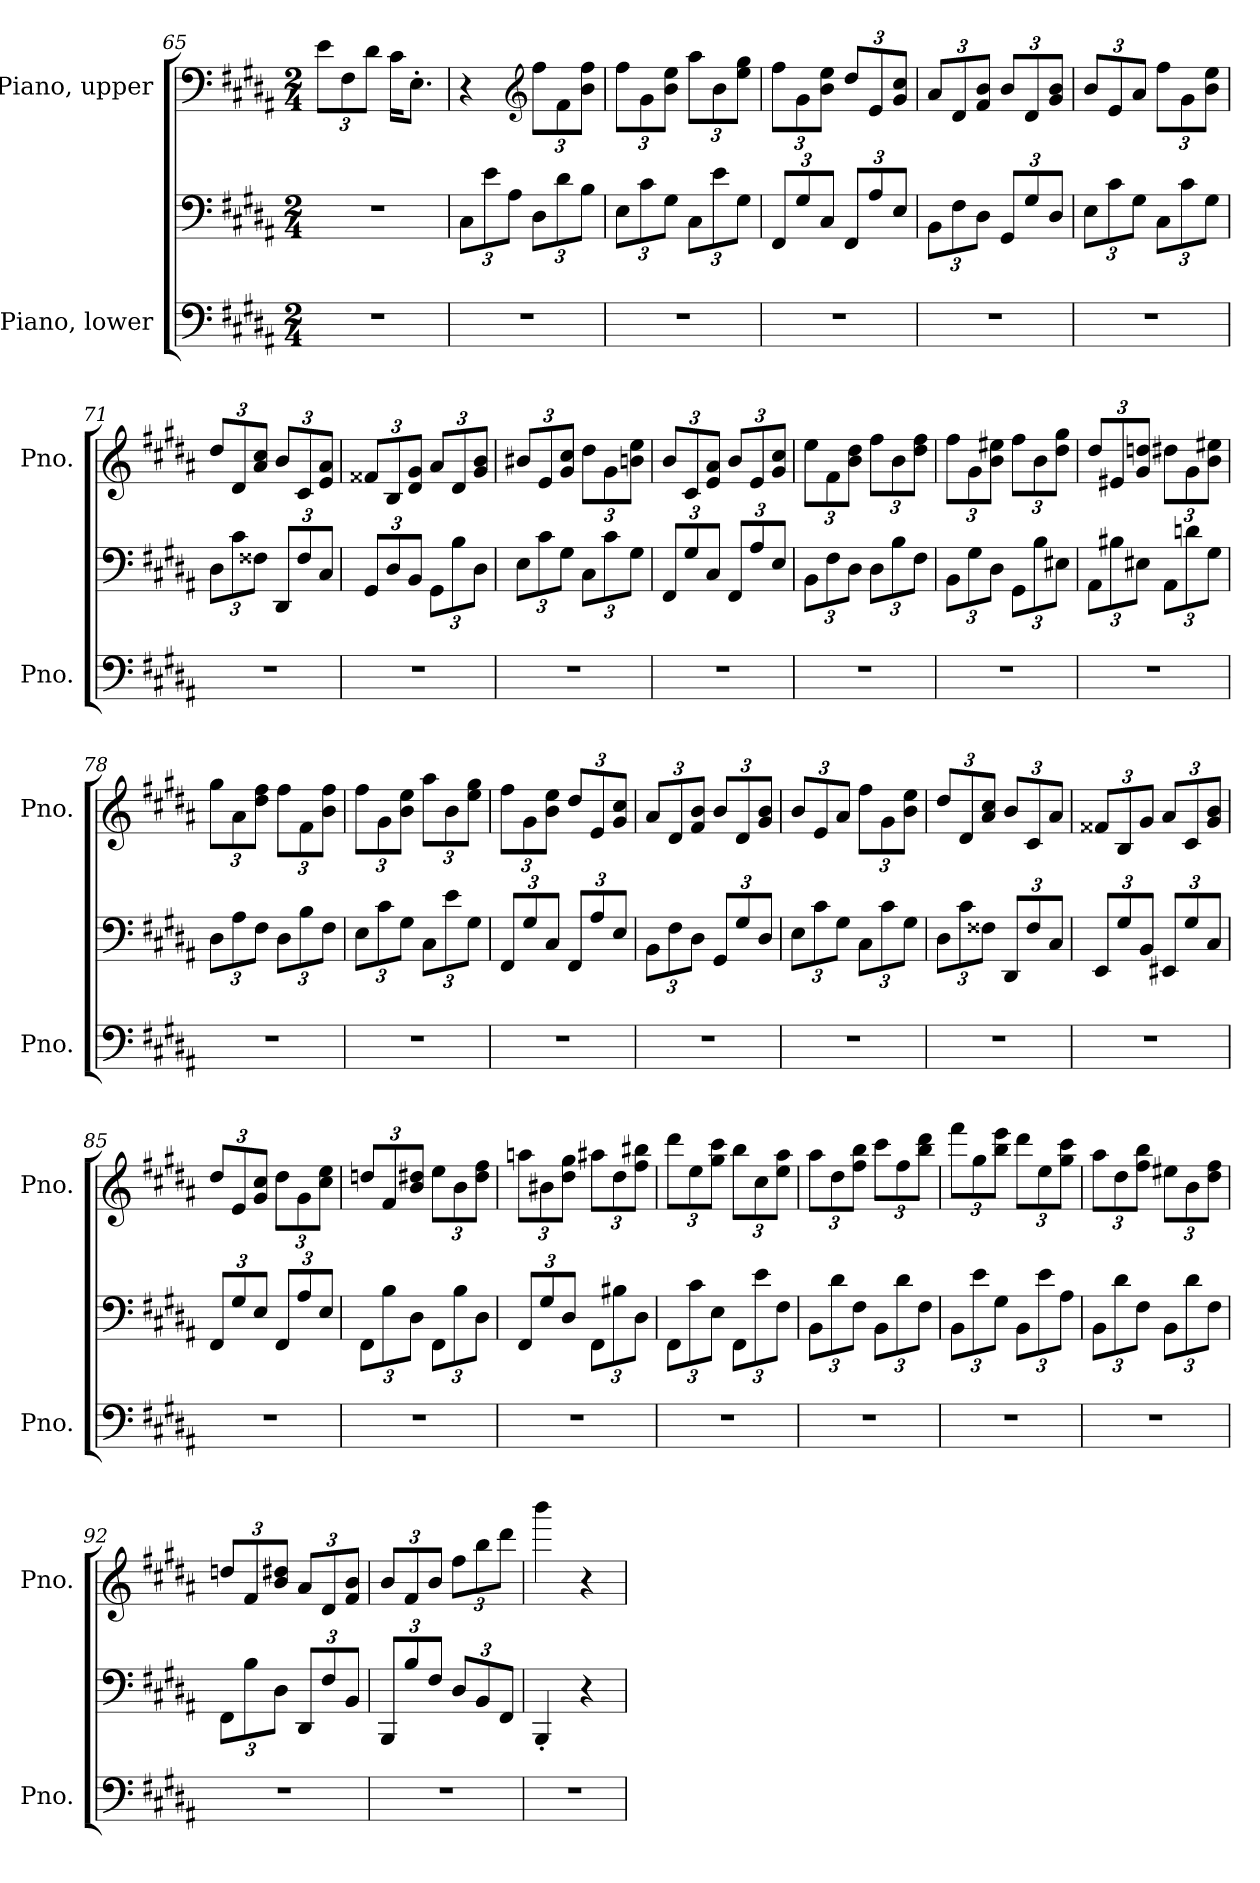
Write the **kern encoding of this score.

**kern	**kern	**kern
*part2	*part2	*part1
*staff3	*staff2	*staff1
*I"Piano, lower	*	*I"Piano, upper
*I'Pno.	*	*I'Pno.
*clefF4	*clefF4	*clefF4
*k[f#c#g#d#a#]	*k[f#c#g#d#a#]	*k[f#c#g#d#a#]
*M2/4	*M2/4	*M2/4
*	*	*Xbrackettup
=65	=65	=65
2r	2r	12e\L
.	.	12F#\
.	.	12d#\J
.	.	16c#\KL
.	.	8.E'\J
=66	=66	=66
*	*Xbrackettup	*
2r	12C#\L	4r
.	12e\	.
.	12A#\J	.
*	*	*clefG2
.	12D#\L	12ff#\L
.	12d#\	12f#\
.	12B\J	12b\ 12ff#\J
=67	=67	=67
2r	12E\L	12ff#\L
.	12c#\	12g#\
.	12G#\J	12b\ 12ee\J
.	12C#\L	12aa#\L
.	12e\	12b\
.	12G#\J	12ee\ 12gg#\J
=68	=68	=68
2r	12FF#/L	12ff#\L
.	12G#/	12g#\
.	12C#/J	12b\ 12ee\J
.	12FF#/L	12dd#/L
.	12A#/	12e/
.	12E/J	12g#/ 12cc#/J
!!LO:LB:g=z
=69	=69	=69
2r	12BB\L	12a#/L
.	12F#\	12d#/
.	12D#\J	12f#/ 12b/J
.	12GG#/L	12b/L
.	12G#/	12d#/
.	12D#/J	12g#/ 12b/J
=70	=70	=70
2r	12E\L	12b/L
.	12c#\	12e/
.	12G#\J	12a#/J
.	12C#\L	12ff#\L
.	12c#\	12g#\
.	12G#\J	12b\ 12ee\J
=71	=71	=71
2r	12D#\L	12dd#/L
.	12c#\	12d#/
.	12F##X\J	12a#/ 12cc#/J
.	12DD#/L	12b/L
.	12F##/	12c#/
.	12C#/J	12e/ 12a#/J
=72	=72	=72
2r	12GG#/L	12f##X/L
.	12D#/	12B/
.	12BB/J	12d#/ 12g#/J
.	12GG#\L	12a#/L
.	12B\	12d#/
.	12D#\J	12g#/ 12b/J
=73	=73	=73
2r	12E\L	12b#X/L
.	12c#\	12e/
.	12G#\J	12g#/ 12cc#/J
.	12C#\L	12dd#\L
.	12c#\	12g#\
.	12G#\J	12bn\ 12ee\J
!!LO:LB:g=z
=74	=74	=74
2r	12FF#/L	12b/L
.	12G#/	12c#/
.	12C#/J	12e/ 12a#/J
.	12FF#/L	12b/L
.	12A#/	12e/
.	12E/J	12g#/ 12cc#/J
=75	=75	=75
2r	12BB\L	12ee\L
.	12F#\	12f#\
.	12D#\J	12b\ 12dd#\J
.	12D#\L	12ff#\L
.	12B\	12b\
.	12F#\J	12dd#\ 12ff#\J
=76	=76	=76
2r	12BB\L	12ff#\L
.	12G#\	12g#\
.	12D#\J	12b\ 12ee#X\J
.	12GG#\L	12ff#\L
.	12B\	12b\
.	12E#X\J	12dd#\ 12gg#\J
=77	=77	=77
2r	12AA#\L	12dd#/L
.	12B#X\	12e#X/
.	12E#X\J	12g#/ 12ddn/J
.	12AA#\L	12dd#X\L
.	12dn\	12g#\
.	12G#\J	12b\ 12ee#X\J
=78	=78	=78
2r	12D#\L	12gg#\L
.	12A#\	12a#\
.	12F#\J	12dd#\ 12ff#\J
.	12D#\L	12ff#\L
.	12B\	12f#\
.	12F#\J	12b\ 12ff#\J
!!LO:PB:g=z
=79	=79	=79
2r	12E\L	12ff#\L
.	12c#\	12g#\
.	12G#\J	12b\ 12ee\J
.	12C#\L	12aa#\L
.	12e\	12b\
.	12G#\J	12ee\ 12gg#\J
=80	=80	=80
2r	12FF#/L	12ff#\L
.	12G#/	12g#\
.	12C#/J	12b\ 12ee\J
.	12FF#/L	12dd#/L
.	12A#/	12e/
.	12E/J	12g#/ 12cc#/J
=81	=81	=81
2r	12BB\L	12a#/L
.	12F#\	12d#/
.	12D#\J	12f#/ 12b/J
.	12GG#/L	12b/L
.	12G#/	12d#/
.	12D#/J	12g#/ 12b/J
=82	=82	=82
2r	12E\L	12b/L
.	12c#\	12e/
.	12G#\J	12a#/J
.	12C#\L	12ff#\L
.	12c#\	12g#\
.	12G#\J	12b\ 12ee\J
=83	=83	=83
2r	12D#\L	12dd#/L
.	12c#\	12d#/
.	12F##X\J	12a#/ 12cc#/J
.	12DD#/L	12b/L
.	12F##/	12c#/
.	12C#/J	12a#/J
!!LO:LB:g=z
=84	=84	=84
2r	12EE/L	12f##X/L
.	12G#/	12B/
.	12BB/J	12g#/J
.	12EE#X/L	12a#/L
.	12G#/	12c#/
.	12C#/J	12g#/ 12b/J
=85	=85	=85
2r	12FF#/L	12dd#/L
.	12G#/	12e/
.	12E/J	12g#/ 12cc#/J
.	12FF#/L	12dd#\L
.	12A#/	12g#\
.	12E/J	12cc#\ 12ee\J
=86	=86	=86
2r	12FF#\L	12ddn/L
.	12B\	12f#/
.	12D#\J	12b/ 12dd#X/J
.	12FF#\L	12ee\L
.	12B\	12b\
.	12D#\J	12dd#\ 12ff#\J
=87	=87	=87
2r	12FF#/L	12aan\L
.	12G#/	12b#X\
.	12D#/J	12dd#\ 12gg#\J
.	12FF#\L	12aa#X\L
.	12B#X\	12dd#\
.	12D#\J	12ff#\ 12bb#X\J
=88	=88	=88
2r	12FF#\L	12ddd#\L
.	12c#\	12ee\
.	12E\J	12gg#\ 12ccc#\J
.	12FF#\L	12bb\L
.	12e\	12cc#\
.	12F#\J	12ee\ 12aa#\J
!!LO:LB:g=z
=89	=89	=89
2r	12BB\L	12aa#\L
.	12d#\	12dd#\
.	12F#\J	12ff#\ 12bb\J
.	12BB\L	12ccc#\L
.	12d#\	12ff#\
.	12F#\J	12bb\ 12ddd#\J
=90	=90	=90
2r	12BB\L	12fff#\L
.	12e\	12gg#\
.	12G#\J	12bb\ 12eee\J
.	12BB\L	12ddd#\L
.	12e\	12ee\
.	12A#\J	12gg#\ 12ccc#\J
=91	=91	=91
2r	12BB\L	12aa#\L
.	12d#\	12dd#\
.	12F#\J	12ff#\ 12bb\J
.	12BB\L	12ee#X\L
.	12d#\	12b\
.	12F#\J	12dd#\ 12ff#\J
=92	=92	=92
2r	12FF#\L	12ddn/L
.	12B\	12f#/
.	12D#\J	12b/ 12dd#X/J
.	12DD#/L	12a#/L
.	12F#/	12d#/
.	12BB/J	12f#/ 12b/J
=93	=93	=93
2r	12BBB/L	12b/L
.	12B/	12f#/
.	12F#/J	12b/J
.	12D#/L	12ff#\L
.	12BB/	12bb\
.	12FF#/J	12ddd#\J
=94	=94	=94
2r	4BBB'/	4bbb\
.	4r	4r
=	=	=
*-	*-	*-
